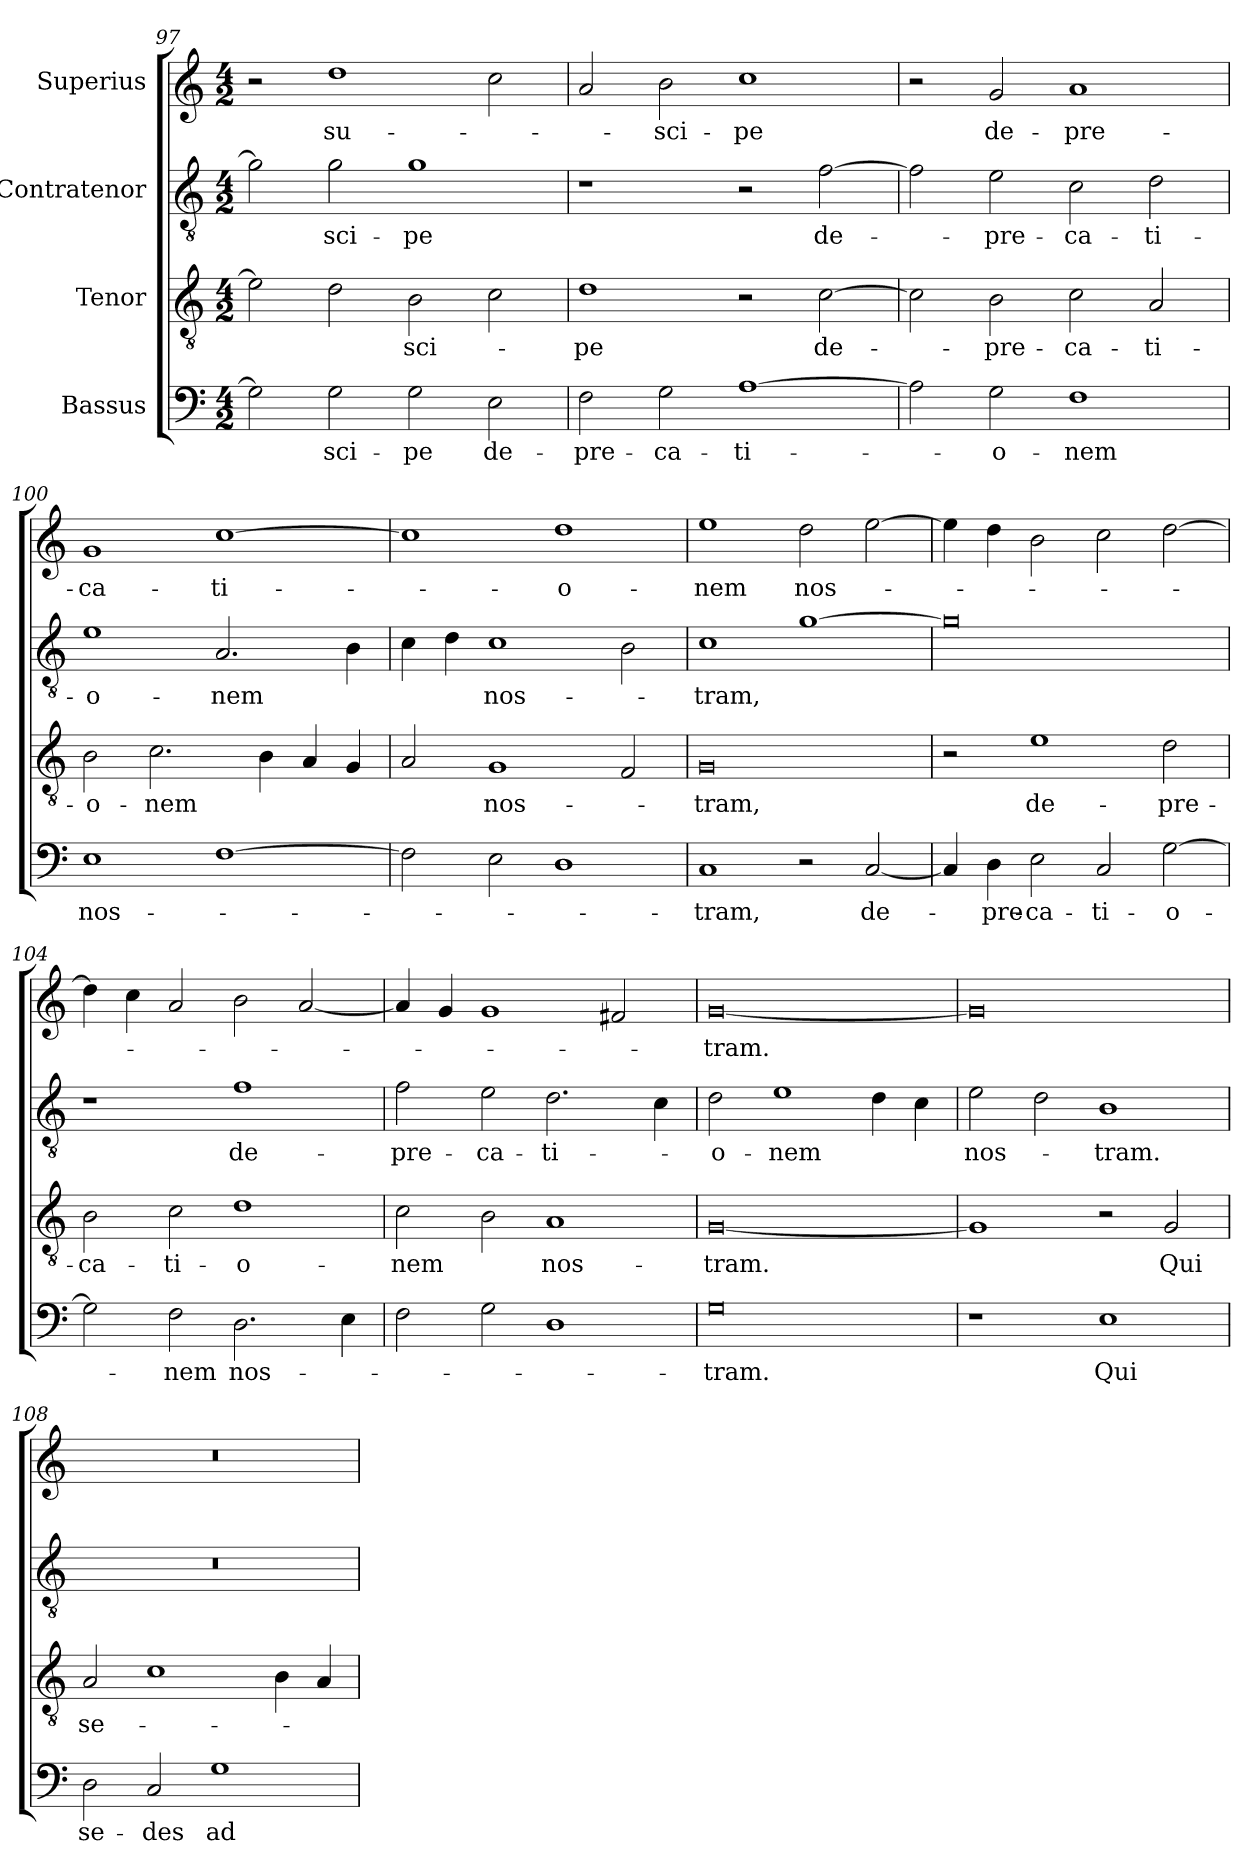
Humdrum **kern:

**kern	**text	**kern	**text	**kern	**text	**kern	**text
*part4	*part4	*part3	*part3	*part2	*part2	*part1	*part1
*staff4	*staff4	*staff3	*staff3	*staff2	*staff2	*staff1	*staff1
*I"Bassus	*	*I"Tenor	*	*I"Contratenor	*	*I"Superius	*
*clefF4	*	*clefGv2	*	*clefGv2	*	*clefG2	*
*k[]	*	*k[]	*	*k[]	*	*k[]	*
*M4/2	*	*M4/2	*	*M4/2	*	*M4/2	*
=97	=97	=97	=97	=97	=97	=97	=97
2G\]	.	2e\]	.	2g\]	.	2r	.
2G\	-sci-	2d\	.	2g\	-sci-	1dd\	su-
2G\	-pe	2B\	-sci-	1g\	-pe	.	.
2E\	de-	2c\	.	.	.	2cc\	.
=98	=98	=98	=98	=98	=98	=98	=98
2F\	-pre-	1d\	-pe	1r	.	2a/	.
2G\	-ca-	.	.	.	.	2b\	-sci-
[1A\	-ti-	2r	.	2r	.	1cc\	-pe
.	.	[2c\	de-	[2f\	de-	.	.
=99	=99	=99	=99	=99	=99	=99	=99
2A\]	.	2c\]	.	2f\]	.	2r	.
2G\	-o-	2B\	-pre-	2e\	-pre-	2g/	de-
1F\	-nem	2c\	-ca-	2c\	-ca-	1a/	-pre-
.	.	2A/	-ti-	2d\	-ti-	.	.
=100	=100	=100	=100	=100	=100	=100	=100
1E\	nos-	2B\	-o-	1e\	-o-	1g/	-ca-
.	.	2.c\	-nem	.	.	.	.
[1F\	.	.	.	2.A/	-nem	[1cc\	-ti-
.	.	4B\	.	.	.	.	.
.	.	4A/	.	.	.	.	.
.	.	4G/	.	4B\	.	.	.
=101	=101	=101	=101	=101	=101	=101	=101
2F\]	.	2A/	.	4c\	.	1cc\]	.
.	.	.	.	4d\	.	.	.
2E\	.	1G/	nos-	1c\	nos-	.	.
1D\	.	.	.	.	.	1dd\	-o-
.	.	2F/	.	2B\	.	.	.
=102	=102	=102	=102	=102	=102	=102	=102
1C/	-tram,	0G/	-tram,	1c\	-tram,	1ee\	-nem
2r	.	.	.	[1g\	.	2dd\	nos-
[2C/	de-	.	.	.	.	[2ee\	.
=103	=103	=103	=103	=103	=103	=103	=103
4C/]	.	2r	.	0g\]	.	4ee\]	.
4D\	-pre-	.	.	.	.	4dd\	.
2E\	-ca-	1e\	de-	.	.	2b\	.
2C/	-ti-	.	.	.	.	2cc\	.
[2G\	-o-	2d\	-pre-	.	.	[2dd\	.
=104	=104	=104	=104	=104	=104	=104	=104
2G\]	.	2B\	-ca-	1r	.	4dd\]	.
.	.	.	.	.	.	4cc\	.
2F\	-nem	2c\	-ti-	.	.	2a/	.
2.D\	nos-	1d\	-o-	1f\	de-	2b\	.
.	.	.	.	.	.	[2a/	.
4E\	.	.	.	.	.	.	.
=105	=105	=105	=105	=105	=105	=105	=105
2F\	.	2c\	-nem	2f\	-pre-	4a/]	.
.	.	.	.	.	.	4g/	.
2G\	.	2B\	.	2e\	-ca-	1g/	.
1D\	.	1A/	nos-	2.d\	-ti-	.	.
.	.	.	.	.	.	2f#X/	.
.	.	.	.	4c\	.	.	.
=106	=106	=106	=106	=106	=106	=106	=106
0G\	-tram.	[0G/	-tram.	2d\	-o-	[0g/	-tram.
.	.	.	.	1e\	-nem	.	.
.	.	.	.	4d\	.	.	.
.	.	.	.	4c\	.	.	.
=107	=107	=107	=107	=107	=107	=107	=107
1r	.	1G/]	.	2e\	nos-	0g/]	.
.	.	.	.	2d\	.	.	.
1E\	Qui	2r	.	1B\	-tram.	.	.
.	.	2G/	Qui	.	.	.	.
=108	=108	=108	=108	=108	=108	=108	=108
2D\	se-	2A/	se-	0r	.	0r	.
2C/	-des	1c\	.	.	.	.	.
1G\	ad	.	.	.	.	.	.
.	.	4B\	.	.	.	.	.
.	.	4A/	.	.	.	.	.
=	=	=	=	=	=	=	=
*-	*-	*-	*-	*-	*-	*-	*-
